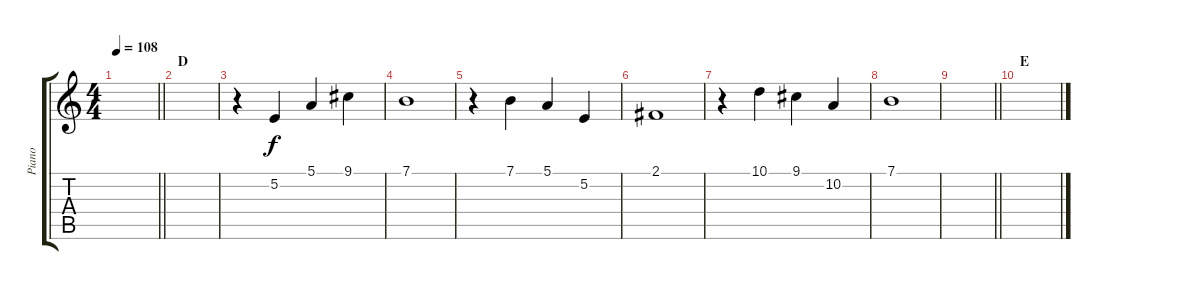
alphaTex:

\track ("Piano" "Piano") {instrument electricpiano1}
\staff {score tabs}
\tuning (E4 B3 G3 D3 A2 E2) {hide}
\ts (4 4)
\tempo 108
\clef g2
\barLineRight lightlight
\ks c
|
\section ("" "D")
|
r.4 5.2.4 5.1.4 9.1.4 |
7.1.1 |
r.4 7.1.4 5.1.4 5.2.4 |
2.1.1 |
r.4 10.1.4 9.1.4 10.2.4 |
7.1.1 |
\barLineRight lightlight
|
\section ("" "E")
